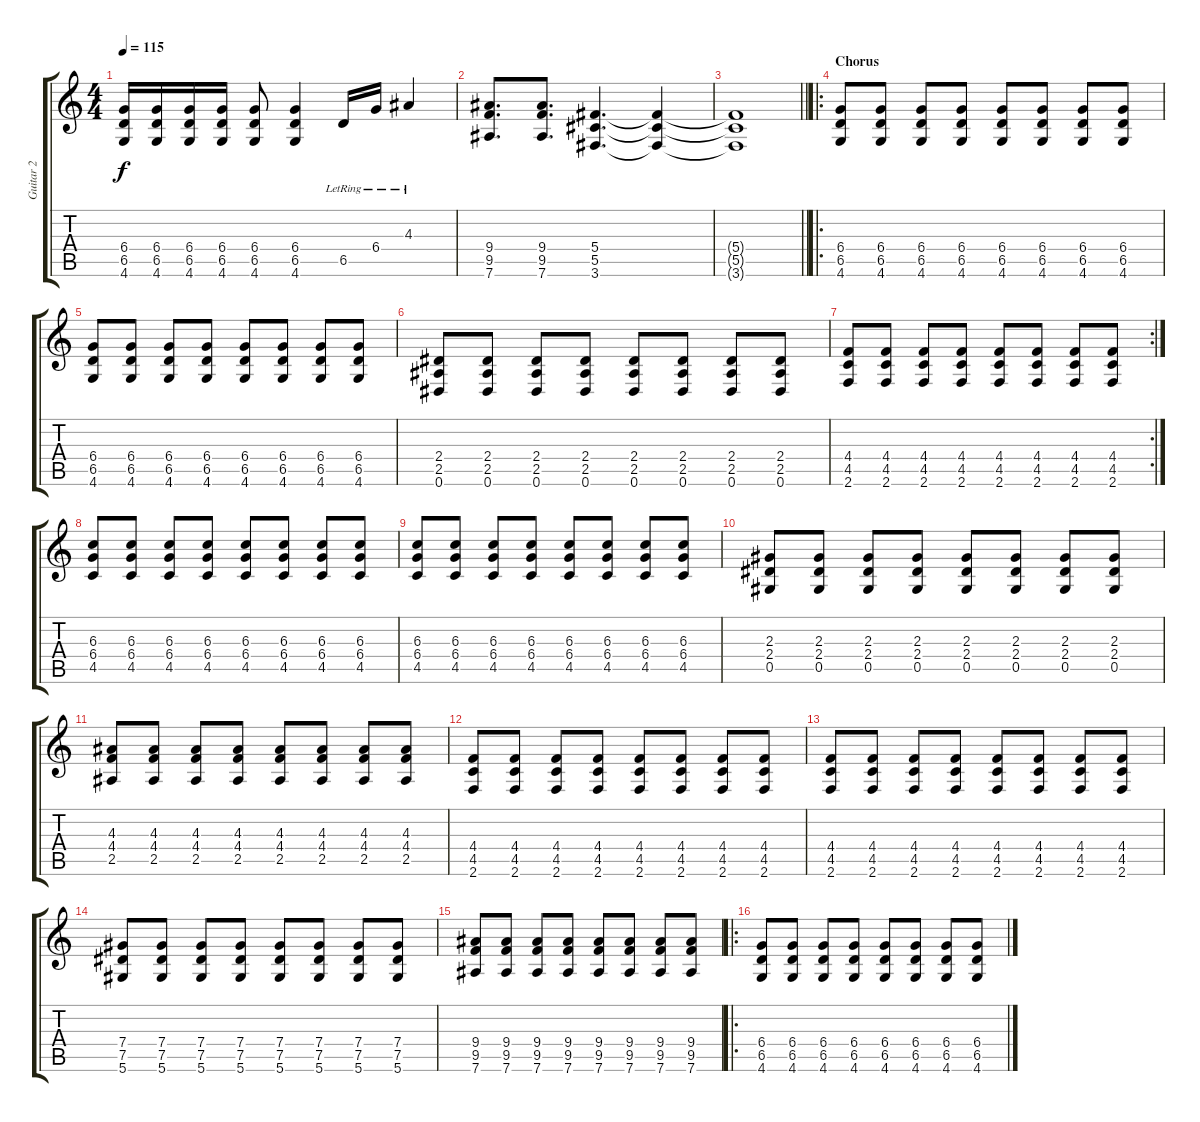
\track ("Guitar 2" "Guitar 2") {instrument distortionguitar}
\staff {score tabs}
\tuning (Eb4 Bb3 Gb3 Db3 Ab2 Eb2) {hide}
\ts (4 4)
\tempo 115
\clef g2
\ks c
(6.4 6.5 4.6).16{dy f} (6.4 6.5 4.6).16 (6.4 6.5 4.6).16 (6.4 6.5 4.6).16 (6.4 6.5 4.6).8 (6.4 6.5 4.6).4 6.5{lr}.16 6.4{lr}.16 4.3{lr}.4 |
(9.4 9.5 7.6).8{d} (9.4 9.5 7.6).8{d} (5.4 5.5 3.6).4{d} (5.4{t} 5.5{t} 3.6{t}).4 |
\barLineRight lightlight
(5.4{t} 5.5{t} 3.6{t}).1 |
\ro
\section ("" "Chorus")
(6.4 6.5 4.6).8 (6.4 6.5 4.6).8 (6.4 6.5 4.6).8 (6.4 6.5 4.6).8 (6.4 6.5 4.6).8 (6.4 6.5 4.6).8 (6.4 6.5 4.6).8 (6.4 6.5 4.6).8 |
(6.4 6.5 4.6).8 (6.4 6.5 4.6).8 (6.4 6.5 4.6).8 (6.4 6.5 4.6).8 (6.4 6.5 4.6).8 (6.4 6.5 4.6).8 (6.4 6.5 4.6).8 (6.4 6.5 4.6).8 |
(2.4 2.5 0.6).8 (2.4 2.5 0.6).8 (2.4 2.5 0.6).8 (2.4 2.5 0.6).8 (2.4 2.5 0.6).8 (2.4 2.5 0.6).8 (2.4 2.5 0.6).8 (2.4 2.5 0.6).8 |
\rc 2
(4.4 4.5 2.6).8 (4.4 4.5 2.6).8 (4.4 4.5 2.6).8 (4.4 4.5 2.6).8 (4.4 4.5 2.6).8 (4.4 4.5 2.6).8 (4.4 4.5 2.6).8 (4.4 4.5 2.6).8 |
(6.3 6.4 4.5).8 (6.3 6.4 4.5).8 (6.3 6.4 4.5).8 (6.3 6.4 4.5).8 (6.3 6.4 4.5).8 (6.3 6.4 4.5).8 (6.3 6.4 4.5).8 (6.3 6.4 4.5).8 |
(6.3 6.4 4.5).8 (6.3 6.4 4.5).8 (6.3 6.4 4.5).8 (6.3 6.4 4.5).8 (6.3 6.4 4.5).8 (6.3 6.4 4.5).8 (6.3 6.4 4.5).8 (6.3 6.4 4.5).8 |
(2.3 2.4 0.5).8 (2.3 2.4 0.5).8 (2.3 2.4 0.5).8 (2.3 2.4 0.5).8 (2.3 2.4 0.5).8 (2.3 2.4 0.5).8 (2.3 2.4 0.5).8 (2.3 2.4 0.5).8 |
(4.3 4.4 2.5).8 (4.3 4.4 2.5).8 (4.3 4.4 2.5).8 (4.3 4.4 2.5).8 (4.3 4.4 2.5).8 (4.3 4.4 2.5).8 (4.3 4.4 2.5).8 (4.3 4.4 2.5).8 |
(4.4 4.5 2.6).8 (4.4 4.5 2.6).8 (4.4 4.5 2.6).8 (4.4 4.5 2.6).8 (4.4 4.5 2.6).8 (4.4 4.5 2.6).8 (4.4 4.5 2.6).8 (4.4 4.5 2.6).8 |
(4.4 4.5 2.6).8 (4.4 4.5 2.6).8 (4.4 4.5 2.6).8 (4.4 4.5 2.6).8 (4.4 4.5 2.6).8 (4.4 4.5 2.6).8 (4.4 4.5 2.6).8 (4.4 4.5 2.6).8 |
(7.4 7.5 5.6).8 (7.4 7.5 5.6).8 (7.4 7.5 5.6).8 (7.4 7.5 5.6).8 (7.4 7.5 5.6).8 (7.4 7.5 5.6).8 (7.4 7.5 5.6).8 (7.4 7.5 5.6).8 |
(9.4 9.5 7.6).8 (9.4 9.5 7.6).8 (9.4 9.5 7.6).8 (9.4 9.5 7.6).8 (9.4 9.5 7.6).8 (9.4 9.5 7.6).8 (9.4 9.5 7.6).8 (9.4 9.5 7.6).8 |
\ro
(6.4 6.5 4.6).8 (6.4 6.5 4.6).8 (6.4 6.5 4.6).8 (6.4 6.5 4.6).8 (6.4 6.5 4.6).8 (6.4 6.5 4.6).8 (6.4 6.5 4.6).8 (6.4 6.5 4.6).8
